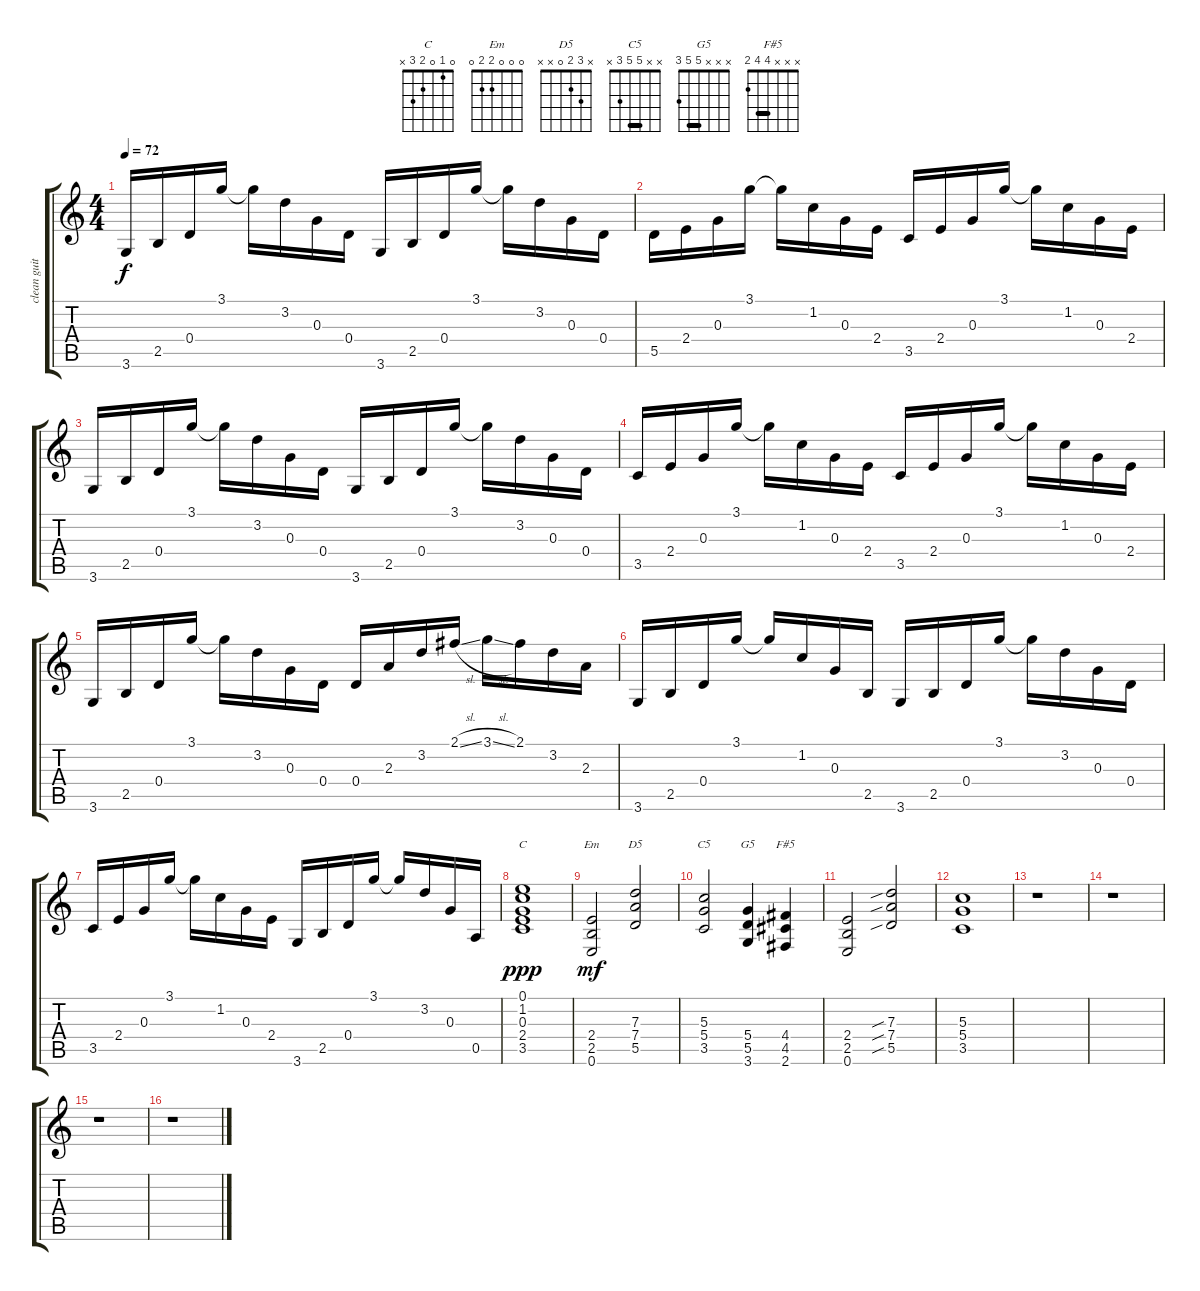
\track ("clean guitar" "clean guit") {instrument electricguitarclean}
\staff {score tabs}
\tuning (E4 B3 G3 D3 A2 E2) {hide}
\chord ("C" 0 1 0 2 3 x)
\chord ("Em" 0 0 0 2 2 0)
\chord ("D5" x 3 2 0 x x)
\chord ("C5" x x 5 5 3 x) {barre 5}
\chord ("G5" x x x 5 5 3) {barre 5}
\chord ("F#5" x x x 4 4 2) {barre 4}
\ts (4 4)
\tempo 72
\clef g2
\ks c
3.6.16{dy f} 2.5.16 0.4.16 3.1.16 3.1{t}.16 3.2.16 0.3.16 0.4.16 3.6.16 2.5.16 0.4.16 3.1.16 3.1{t}.16 3.2.16 0.3.16 0.4.16 |
5.5.16 2.4.16 0.3.16 3.1.16 3.1{t}.16 1.2.16 0.3.16 2.4.16 3.5.16 2.4.16 0.3.16 3.1.16 3.1{t}.16 1.2.16 0.3.16 2.4.16 |
3.6.16 2.5.16 0.4.16 3.1.16 3.1{t}.16 3.2.16 0.3.16 0.4.16 3.6.16 2.5.16 0.4.16 3.1.16 3.1{t}.16 3.2.16 0.3.16 0.4.16 |
3.5.16 2.4.16 0.3.16 3.1.16 3.1{t}.16 1.2.16 0.3.16 2.4.16 3.5.16 2.4.16 0.3.16 3.1.16 3.1{t}.16 1.2.16 0.3.16 2.4.16 |
3.6.16 2.5.16 0.4.16 3.1.16 3.1{t}.16 3.2.16 0.3.16 0.4.16 0.4.16 2.3.16 3.2.16 2.1{sl}.16 3.1{sl}.16 2.1.16 3.2.16 2.3.16 |
3.6.16 2.5.16 0.4.16 3.1.16 3.1{t}.16 1.2.16 0.3.16 2.5.16 3.6.16 2.5.16 0.4.16 3.1.16 3.1{t}.16 3.2.16 0.3.16 0.4.16 |
3.5.16 2.4.16 0.3.16 3.1.16 3.1{t}.16 1.2.16 0.3.16 2.4.16 3.6.16 2.5.16 0.4.16 3.1.16 3.1{t}.16 3.2.16 0.3.16 0.5.16 |
(0.1 1.2 0.3 2.4 3.5).1{ch "C" dy ppp} |
(2.4 2.5 0.6).2{ch "Em" dy mf} (7.3 7.4 5.5).2{ch "D5"} |
(5.3 5.4 3.5).2{ch "C5"} (5.4 5.5 3.6).4{ch "G5"} (4.4 4.5 2.6).4{ch "F#5"} |
(2.4 2.5 0.6).2 (7.3{sib} 7.4{sib} 5.5{sib}).2 |
(5.3 5.4 3.5).1 |
r.1 |
r.1 |
r.1 |
r.1
